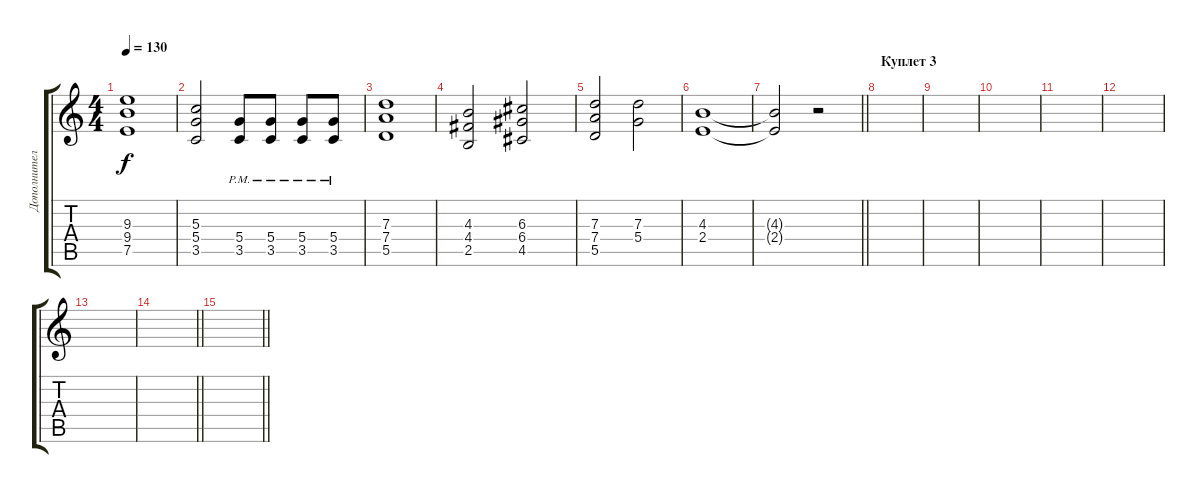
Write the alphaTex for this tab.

\track ("Дополнительная гитара" "Дополнител") {instrument acousticguitarsteel}
\staff {score tabs}
\tuning (E4 B3 G3 D3 A2 E2) {hide}
\ts (4 4)
\tempo 130
\clef g2
\ks c
(9.3 9.4 7.5).1{dy f} |
(5.3 5.4 3.5).2 (5.4{pm} 3.5{pm}).8 (5.4{pm} 3.5{pm}).8 (5.4{pm} 3.5{pm}).8 (5.4{pm} 3.5{pm}).8 |
(7.3 7.4 5.5).1 |
(4.3 4.4 2.5).2 (6.3 6.4 4.5).2 |
(7.3 7.4 5.5).2 (7.3 5.4).2 |
(4.3 2.4).1 |
\barLineRight lightlight
(4.3{t} 2.4{t}).2 r.2 |
\section ("" "Куплет 3")
|
|
|
|
|
|
\barLineRight lightlight
|
\barLineRight lightlight
